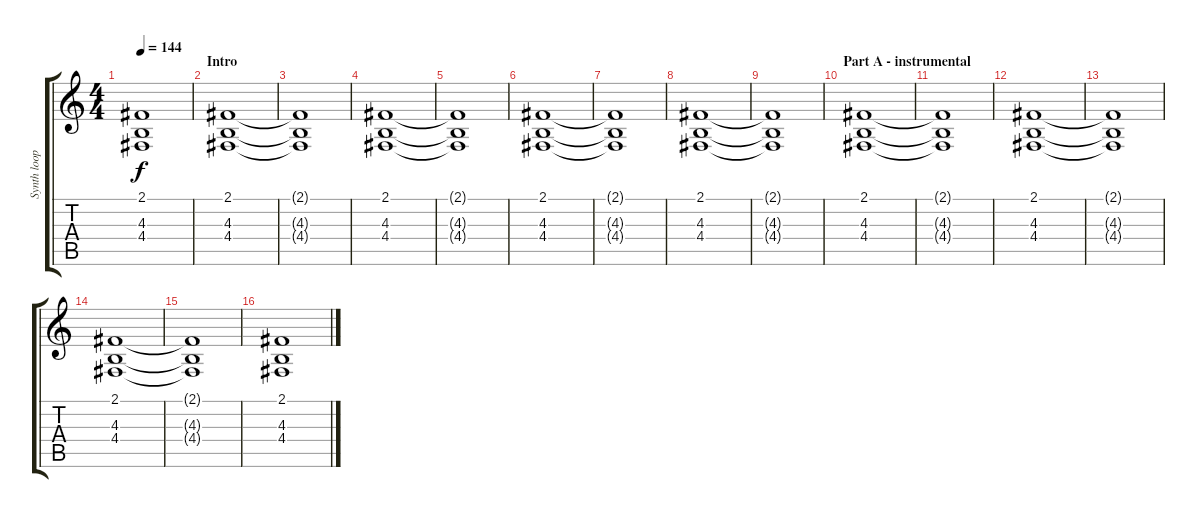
\track ("Synth loop 2" "Synth loop") {instrument drawbarorgan}
\staff {score tabs}
\tuning (E4 B3 G3 D3 A2 E2) {hide}
\ts (4 4)
\tempo 144
\clef g2
\ks c
(2.1{t} 4.3{t} 4.4{t}).1{dy f} |
\section ("" "Intro")
(2.1 4.3 4.4).1 |
(2.1{t} 4.3{t} 4.4{t}).1 |
(2.1 4.3 4.4).1 |
(2.1{t} 4.3{t} 4.4{t}).1 |
(2.1 4.3 4.4).1 |
(2.1{t} 4.3{t} 4.4{t}).1 |
(2.1 4.3 4.4).1 |
(2.1{t} 4.3{t} 4.4{t}).1 |
\section ("" "Part A - instrumental")
(2.1 4.3 4.4).1 |
(2.1{t} 4.3{t} 4.4{t}).1 |
(2.1 4.3 4.4).1 |
(2.1{t} 4.3{t} 4.4{t}).1 |
(2.1 4.3 4.4).1 |
(2.1{t} 4.3{t} 4.4{t}).1 |
(2.1 4.3 4.4).1
